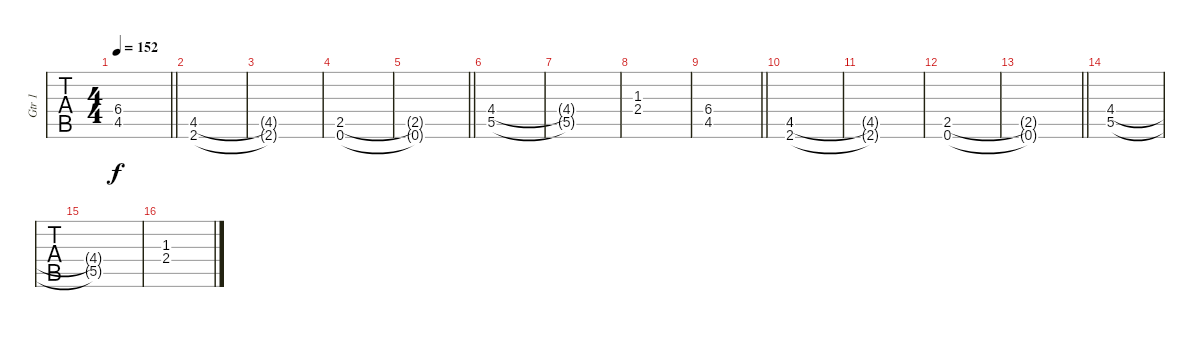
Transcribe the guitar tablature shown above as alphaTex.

\track ("Gtr 1" "Gtr 1") {instrument overdrivenguitar}
\staff {tabs}
\tuning (E4 B3 G3 D3 A2 E2) {hide}
\ts (4 4)
\tempo 152
\clef g2
\barLineRight lightlight
\ks c
(6.4 4.5).1{dy f} |
(4.5 2.6).1 |
(4.5{t} 2.6{t}).1 |
(2.5 0.6).1 |
\barLineRight lightlight
(2.5{t} 0.6{t}).1 |
(4.4 5.5).1 |
(4.4{t} 5.5{t}).1 |
(1.3 2.4).1 |
\barLineRight lightlight
(6.4 4.5).1 |
(4.5 2.6).1 |
(4.5{t} 2.6{t}).1 |
(2.5 0.6).1 |
\barLineRight lightlight
(2.5{t} 0.6{t}).1 |
(4.4 5.5).1 |
(4.4{t} 5.5{t}).1 |
(1.3 2.4).1
